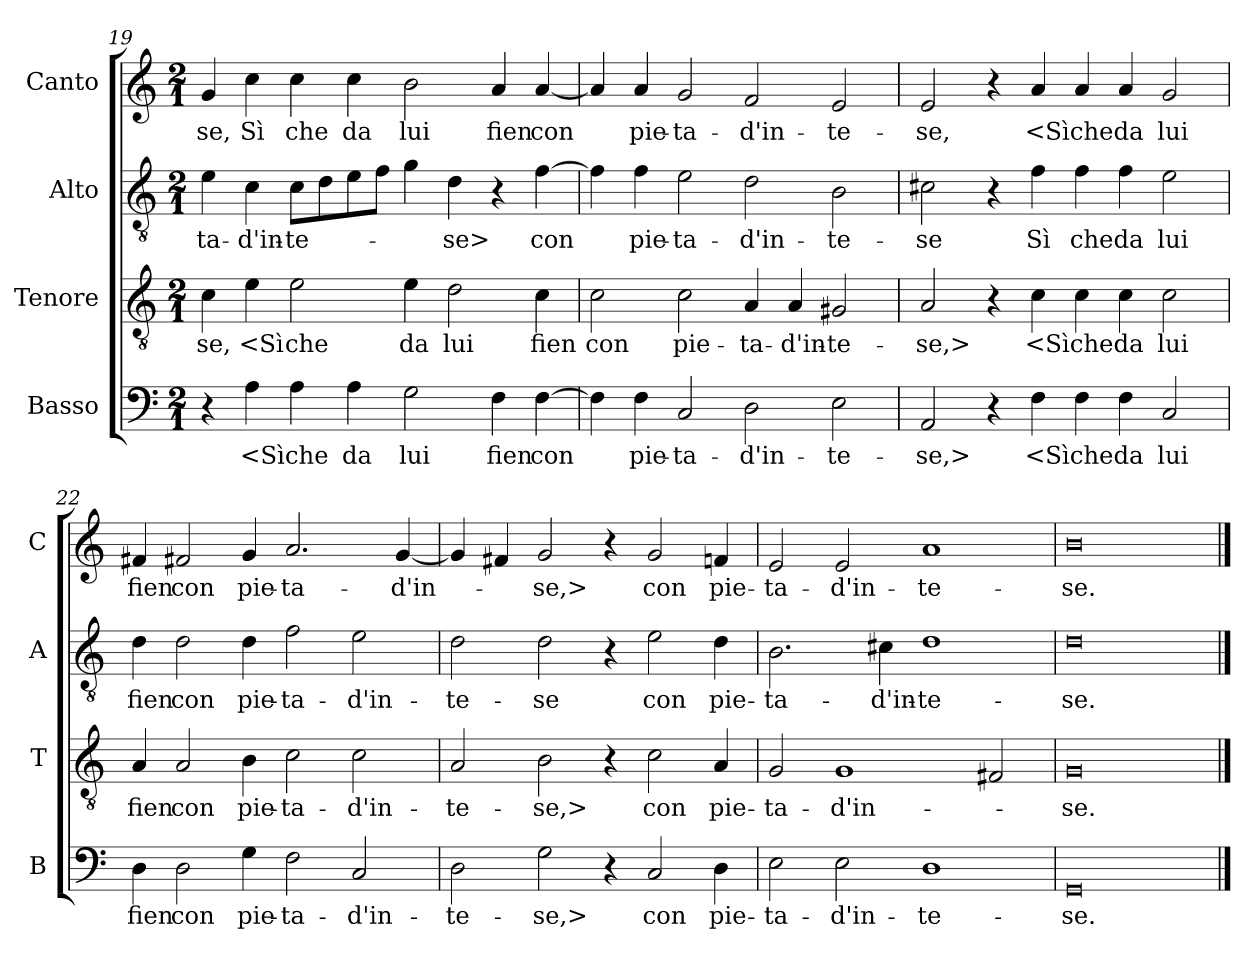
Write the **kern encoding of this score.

**kern	**text	**kern	**text	**kern	**text	**kern	**text
*part4	*part4	*part3	*part3	*part2	*part2	*part1	*part1
*staff4	*staff4	*staff3	*staff3	*staff2	*staff2	*staff1	*staff1
*I"Basso	*	*I"Tenore	*	*I"Alto	*	*I"Canto	*
*I'B	*	*I'T	*	*I'A	*	*I'C	*
*clefF4	*	*clefGv2	*	*clefGv2	*	*clefG2	*
*k[]	*	*k[]	*	*k[]	*	*k[]	*
*M2/1	*	*M2/1	*	*M2/1	*	*M2/1	*
=19	=19	=19	=19	=19	=19	=19	=19
4r	.	4c	-se,	4e	-ta-	4g	-se,
4A	<Sì	4e	<Sì	4c	-d'in-	4cc	Sì
4A	che	2e	che	8cL	-te-	4cc	che
.	.	.	.	8d	.	.	.
4A	da	.	.	8e	.	4cc	da
.	.	.	.	8fJ	.	.	.
2G	lui	4e	da	4g	.	2b	lui
.	.	2d	lui	4d	-se>	.	.
4F	fien	.	.	4r	.	4a	fien
[4F	con	4c	fien	[4f	con	[4a	con
=20	=20	=20	=20	=20	=20	=20	=20
4F]	.	2c	con	4f]	.	4a]	.
4F	pie-	.	.	4f	pie-	4a	pie-
2C	-ta-	2c	pie-	2e	-ta-	2g	-ta-
2D	-d'in-	4A	-ta-	2d	-d'in-	2f	-d'in-
.	.	4A	-d'in-	.	.	.	.
2E	-te-	2G#X	-te-	2B	-te-	2e	-te-
=21	=21	=21	=21	=21	=21	=21	=21
2AA	-se,>	2A	-se,>	2c#X	-se	2e	-se,
4r	.	4r	.	4r	.	4r	.
4F	<Sì	4c	<Sì	4f	Sì	4a	<Sì
4F	che	4c	che	4f	che	4a	che
4F	da	4c	da	4f	da	4a	da
2C	lui	2c	lui	2e	lui	2g	lui
=22	=22	=22	=22	=22	=22	=22	=22
4D	fien	4A	fien	4d	fien	4f#X	fien
2D	con	2A	con	2d	con	2f#X	con
4G	pie-	4B	pie-	4d	pie-	4g	pie-
2F	-ta-	2c	-ta-	2f	-ta-	2.a	-ta-
2C	-d'in-	2c	-d'in-	2e	-d'in-	.	.
.	.	.	.	.	.	[4g	-d'in-
=23	=23	=23	=23	=23	=23	=23	=23
2D	-te-	2A	-te-	2d	-te-	4g]	.
.	.	.	.	.	.	4f#X	.
2G	-se,>	2B	-se,>	2d	-se	2g	-se,>
4r	.	4r	.	4r	.	4r	.
2C	con	2c	con	2e	con	2g	con
4D	pie-	4A	pie-	4d	pie-	4fn	pie-
=24	=24	=24	=24	=24	=24	=24	=24
2E	-ta-	2G	-ta-	2.B	-ta-	2e	-ta-
2E	-d'in-	1G	-d'in-	.	.	2e	-d'in-
.	.	.	.	4c#X	-d'in-	.	.
1D	-te-	.	.	1d	-te-	1a	-te-
.	.	2F#X	.	.	.	.	.
=25	=25	=25	=25	=25	=25	=25	=25
0GG	-se.	0G	-se.	0d	-se.	0b	-se.
==	==	==	==	==	==	==	==
*-	*-	*-	*-	*-	*-	*-	*-
